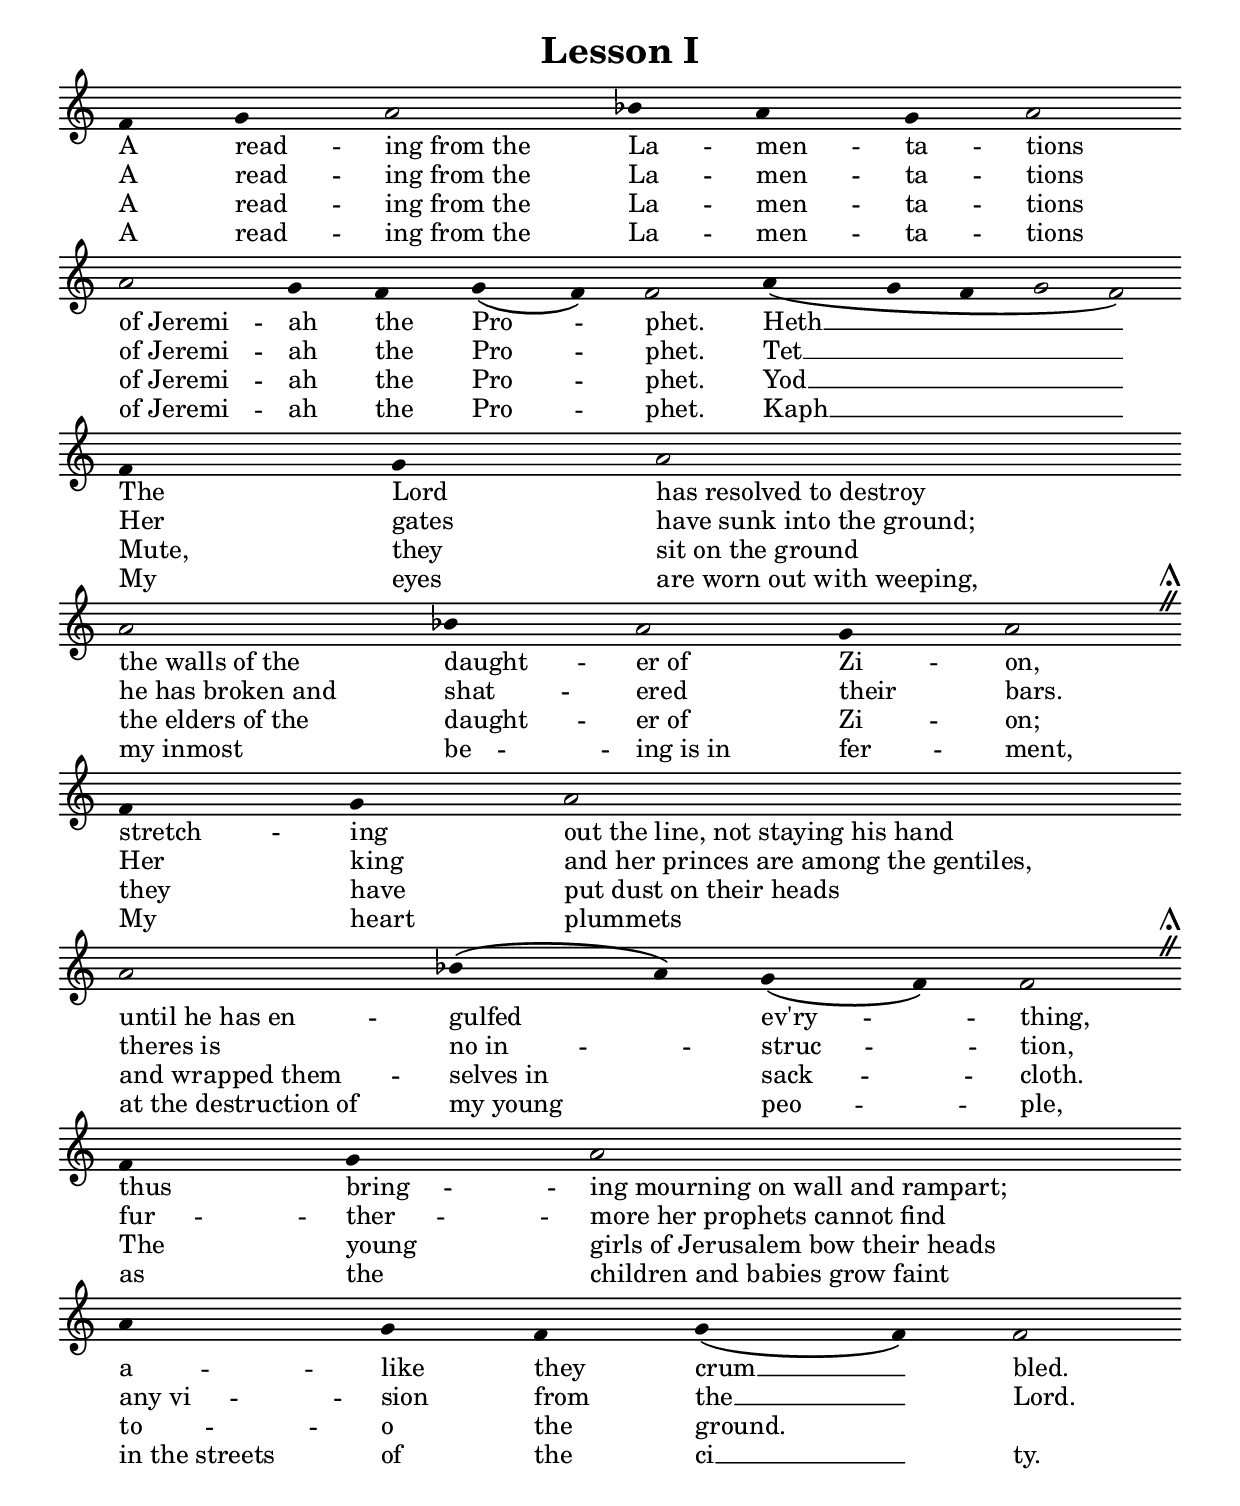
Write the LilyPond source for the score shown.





\header {
  title = "Lesson I"
  composer = ""
}
\include "gregorian.ly"

chant = \relative c' {
  \set Score.timing = ##f
  %First Lines & Letter
  f4 g a2 bes4 a g a2 \break
  a2 g4 f g( f) f2 \finalis  a4( g f g2 f) \break
  %Verse Part 1
  f4 g a2 \break 
  a bes!4 a2 g4 a2 \divisioMaior \break
  %Verse Part 2
  f4 g a2 \break
  a2 bes!4(a ) g( f) f2 \divisioMaior \break
  %Verse Part 3
  f4 g a2 \break
  a4 g f g( f) f2 \break \finalis
  %New Line I guess
  R1
  \finalis



  % \divisioMinima
  %g4 b a2 f2 \divisioMaior
  %g4( f) f( g) a2 \finalis
}

reading = \lyricmode {
  A read -- ing_from_the La -- men -- ta -- tions
  of_Jeremi -- ah the Pro -- phet.  
}

heth = \lyricmode {
  A read -- ing_from_the La -- men -- ta -- tions
  of_Jeremi -- ah the Pro -- phet.  Heth __

  The Lord has_resolved_to_destroy
  the_walls_of_the daught -- er_of Zi -- on,

  stretch -- ing out_the_line,_not_staying_his_hand
  until_he_has_en -- gulfed ev'ry -- thing,

  thus bring -- ing_mourning_on_wall_and_rampart;
  a -- like they crum __ bled.
}

tet = \lyricmode {
  A read -- ing_from_the La -- men -- ta -- tions
  of_Jeremi -- ah the Pro -- phet.  Tet __

  Her gates have_sunk_into_the_ground;
    he_has_broken_and shat -- ered their bars.

  Her king and_her_princes_are_among_the_gentiles,
    theres_is no_in -- struc -- tion,

  fur -- ther -- more_her_prophets_cannot_find
   any_vi -- sion from the __ Lord. 
}

yod = \lyricmode {
 A read -- ing_from_the La -- men -- ta -- tions
  of_Jeremi -- ah the Pro -- phet.  Yod __

  Mute, they sit_on_the_ground
    the_elders_of_the daught -- er_of Zi -- on;
  
  they have put_dust_on_their_heads
    and_wrapped_them -- selves_in sack -- cloth.

  The young girls_of_Jerusalem_bow_their_heads
    to -- o the ground.
}

kaph = \lyricmode {
  A read -- ing_from_the La -- men -- ta -- tions
  of_Jeremi -- ah the Pro -- phet.  Kaph __

  My eyes are_worn_out_with_weeping,
    my_inmost be -- ing_is_in fer -- ment,

  My heart plummets
    at_the_destruction_of my_young peo -- ple,
  
  as the children_and_babies_grow_faint
    in_the_streets of the ci __ ty.
  

}

\score {
  \new Staff <<
    \new Voice = "melody" \chant
    \new Lyrics = "one" \lyricsto melody \heth
    \new Lyrics = "one" \lyricsto melody \tet
    \new Lyrics = "one" \lyricsto melody \yod
    \new Lyrics = "one" \lyricsto melody \kaph
  >>
    \layout {
    \once \override LyricText.self-alignment-X = #LEFT
    \context {
      \Staff
      \remove "Time_signature_engraver"
      \remove "Bar_engraver"
      \hide Stem
      \RemoveEmptyStaves
    }
    \context {
      \Voice
      \override Stem.length = #0
    }
    \context {
      \Score
       barAlways = ##t
      
    }
  }
}